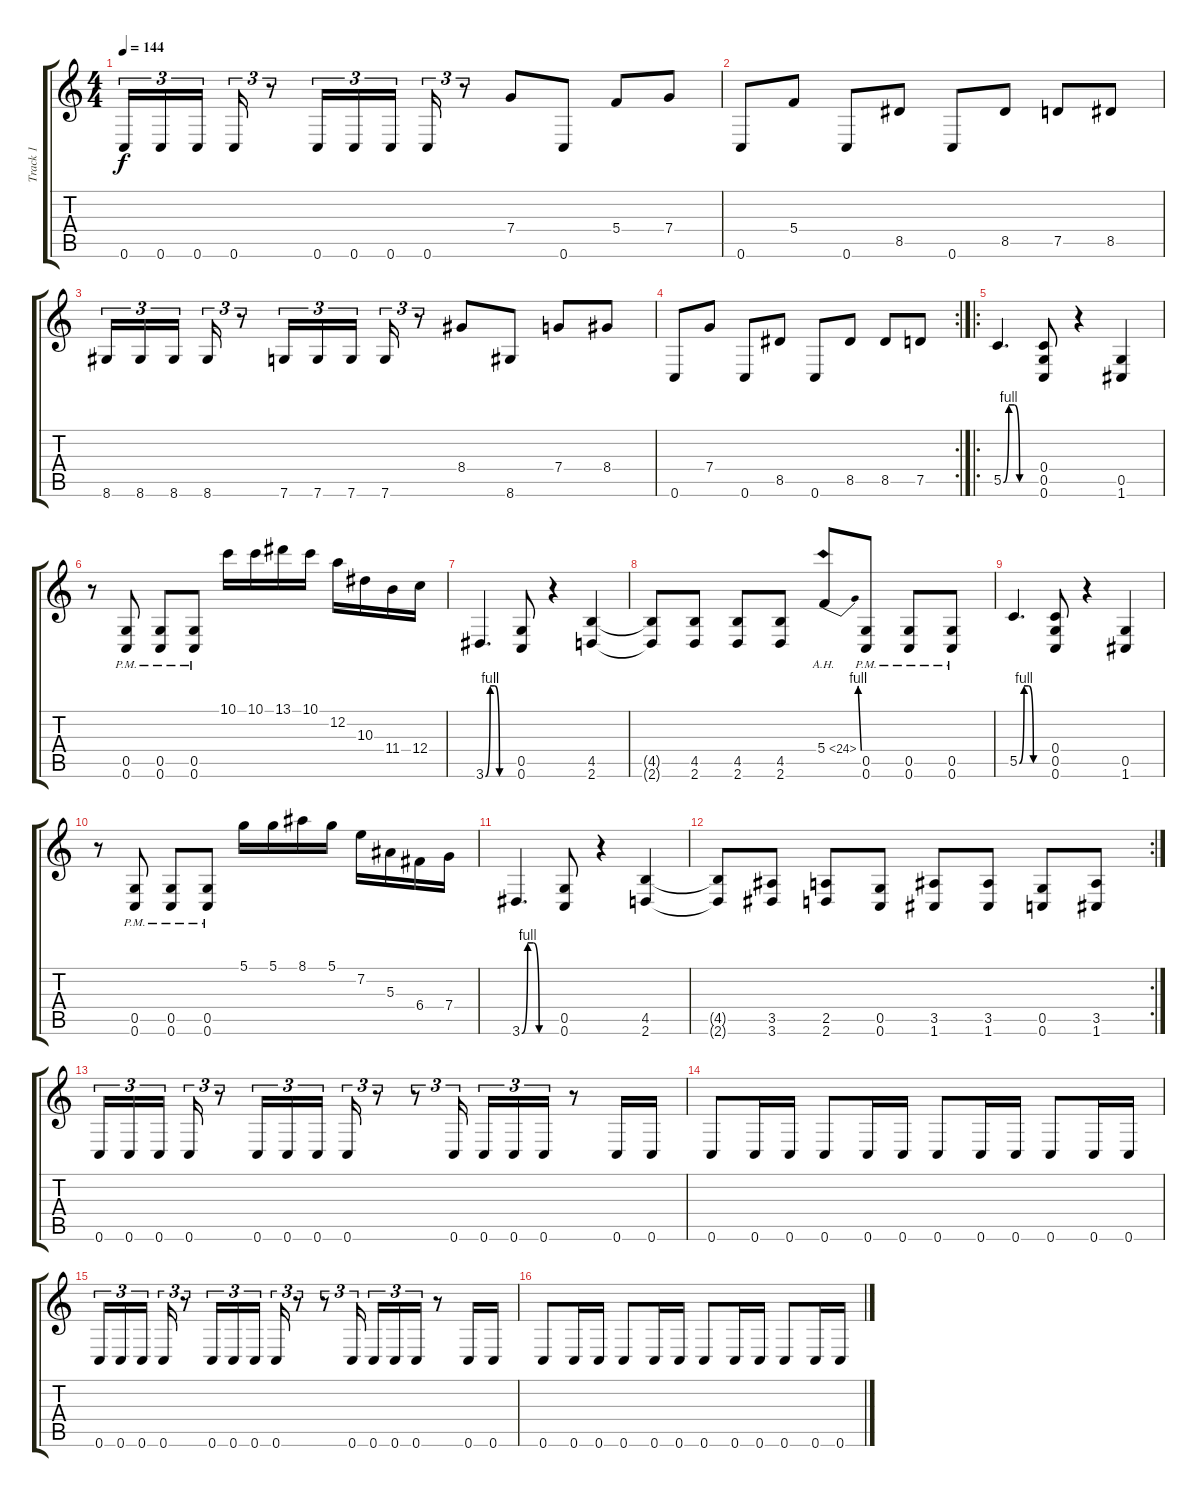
\track ("Track 1" "Track 1") {instrument distortionguitar}
\staff {score tabs}
\tuning (D4 A3 F3 C3 G2 C2) {hide}
\ts (4 4)
\tempo 144
\clef g2
\ks c
0.6.16{tu (3 2) dy f} 0.6.16{tu (3 2)} 0.6.16{tu (3 2) beam splitsecondary} 0.6.16{tu (3 2)} r.8{tu (3 2)} 0.6.16{tu (3 2)} 0.6.16{tu (3 2)} 0.6.16{tu (3 2) beam splitsecondary} 0.6.16{tu (3 2)} r.8{tu (3 2)} 7.4.8 0.6.8 5.4.8 7.4.8 |
0.6.8 5.4.8 0.6.8 8.5.8 0.6.8 8.5.8 7.5.8 8.5.8 |
8.6.16{tu (3 2)} 8.6.16{tu (3 2)} 8.6.16{tu (3 2) beam splitsecondary} 8.6.16{tu (3 2)} r.8{tu (3 2)} 7.6.16{tu (3 2)} 7.6.16{tu (3 2)} 7.6.16{tu (3 2) beam splitsecondary} 7.6.16{tu (3 2)} r.8{tu (3 2)} 8.4.8 8.6.8 7.4.8 8.4.8 |
\rc 2
0.6.8 7.4.8 0.6.8 8.5.8 0.6.8 8.5.8 8.5.8 7.5.8 |
\ro
5.5{be (custom 0 0 10 4 20 4 30 0 60 0)}.4{d} (0.4 0.5 0.6).8 r.4 (0.5 1.6).4 |
r.8 (0.5{pm} 0.6{pm}).8 (0.5{pm} 0.6{pm}).8 (0.5{pm} 0.6{pm}).8 10.1.16 10.1.16 13.1.16 10.1.16 12.2.16 10.3.16 11.4.16 12.4.16 |
3.6{be (custom 0 0 10 4 20 4 30 0 60 0)}.4{d} (0.5 0.6).8 r.4 (4.5 2.6).4 |
(4.5{t} 2.6{t}).8 (4.5 2.6).8 (4.5 2.6).8 (4.5 2.6).8 5.4{be (bend 0 0 60 4) ah 19}.8 (0.5{pm} 0.6{pm}).8 (0.5{pm} 0.6{pm}).8 (0.5{pm} 0.6{pm}).8 |
5.5{be (custom 0 0 10 4 20 4 30 0 60 0)}.4{d} (0.4 0.5 0.6).8 r.4 (0.5 1.6).4 |
r.8 (0.5{pm} 0.6{pm}).8 (0.5{pm} 0.6{pm}).8 (0.5{pm} 0.6{pm}).8 5.1.16 5.1.16 8.1.16 5.1.16 7.2.16 5.3.16 6.4.16 7.4.16 |
3.6{be (custom 0 0 10 4 20 4 30 0 60 0)}.4{d} (0.5 0.6).8 r.4 (4.5 2.6).4 |
\rc 2
(4.5{t} 2.6{t}).8 (3.5 3.6).8 (2.5 2.6).8 (0.5 0.6).8 (3.5 1.6).8 (3.5 1.6).8 (0.5 0.6).8 (3.5 1.6).8 |
0.6.16{tu (3 2)} 0.6.16{tu (3 2)} 0.6.16{tu (3 2) beam splitsecondary} 0.6.16{tu (3 2)} r.8{tu (3 2)} 0.6.16{tu (3 2)} 0.6.16{tu (3 2)} 0.6.16{tu (3 2) beam splitsecondary} 0.6.16{tu (3 2)} r.8{tu (3 2)} r.8{tu (3 2)} 0.6.16{tu (3 2) beam splitsecondary} 0.6.16{tu (3 2)} 0.6.16{tu (3 2)} 0.6.16{tu (3 2)} r.8 0.6.16 0.6.16 |
0.6.8 0.6.16 0.6.16 0.6.8 0.6.16 0.6.16 0.6.8 0.6.16 0.6.16 0.6.8 0.6.16 0.6.16 |
0.6.16{tu (3 2)} 0.6.16{tu (3 2)} 0.6.16{tu (3 2) beam splitsecondary} 0.6.16{tu (3 2)} r.8{tu (3 2)} 0.6.16{tu (3 2)} 0.6.16{tu (3 2)} 0.6.16{tu (3 2) beam splitsecondary} 0.6.16{tu (3 2)} r.8{tu (3 2)} r.8{tu (3 2)} 0.6.16{tu (3 2) beam splitsecondary} 0.6.16{tu (3 2)} 0.6.16{tu (3 2)} 0.6.16{tu (3 2)} r.8 0.6.16 0.6.16 |
0.6.8 0.6.16 0.6.16 0.6.8 0.6.16 0.6.16 0.6.8 0.6.16 0.6.16 0.6.8 0.6.16 0.6.16
